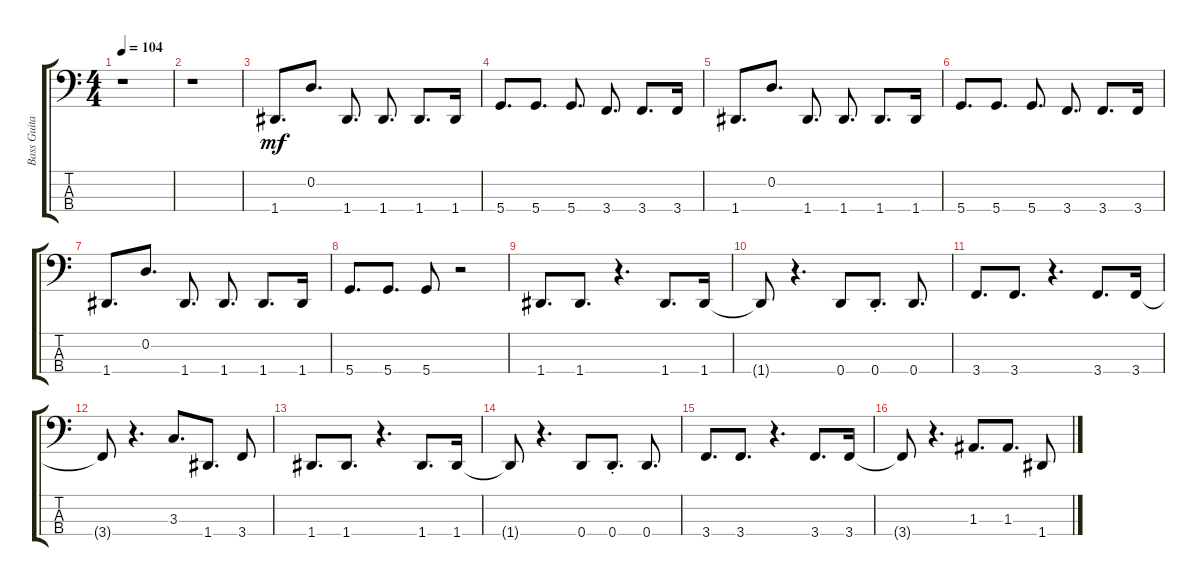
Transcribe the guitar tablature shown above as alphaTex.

\track ("Bass Guitar" "Bass Guita") {instrument electricbassfinger}
\staff {score tabs}
\tuning (G2 D2 A1 D1) {hide}
\ts (4 4)
\tempo 104
\clef f4
\ks c
r.1{dy mf} |
r.1 |
1.4.8{d} 0.2.8{d} 1.4.8{d} 1.4.8{d} 1.4.8{d} 1.4.16 |
5.4.8{d} 5.4.8{d} 5.4.8{d} 3.4.8{d} 3.4.8{d} 3.4.16 |
1.4.8{d} 0.2.8{d} 1.4.8{d} 1.4.8{d} 1.4.8{d} 1.4.16 |
5.4.8{d} 5.4.8{d} 5.4.8{d} 3.4.8{d} 3.4.8{d} 3.4.16 |
1.4.8{d} 0.2.8{d} 1.4.8{d} 1.4.8{d} 1.4.8{d} 1.4.16 |
5.4.8{d} 5.4.8{d} 5.4.8 r.2 |
1.4.8{d} 1.4.8{d} r.4{d} 1.4.8{d} 1.4.16 |
1.4{t}.8 r.4{d} 0.4.8 0.4{st}.8{d} 0.4.8{d} |
3.4.8{d} 3.4.8{d} r.4{d} 3.4.8{d} 3.4.16 |
3.4{t}.8 r.4{d} 3.3.8{d} 1.4.8{d} 3.4.8 |
1.4.8{d} 1.4.8{d} r.4{d} 1.4.8{d} 1.4.16 |
1.4{t}.8 r.4{d} 0.4.8 0.4{st}.8{d} 0.4.8{d} |
3.4.8{d} 3.4.8{d} r.4{d} 3.4.8{d} 3.4.16 |
3.4{t}.8 r.4{d} 1.3.8{d} 1.3.8{d} 1.4.8
